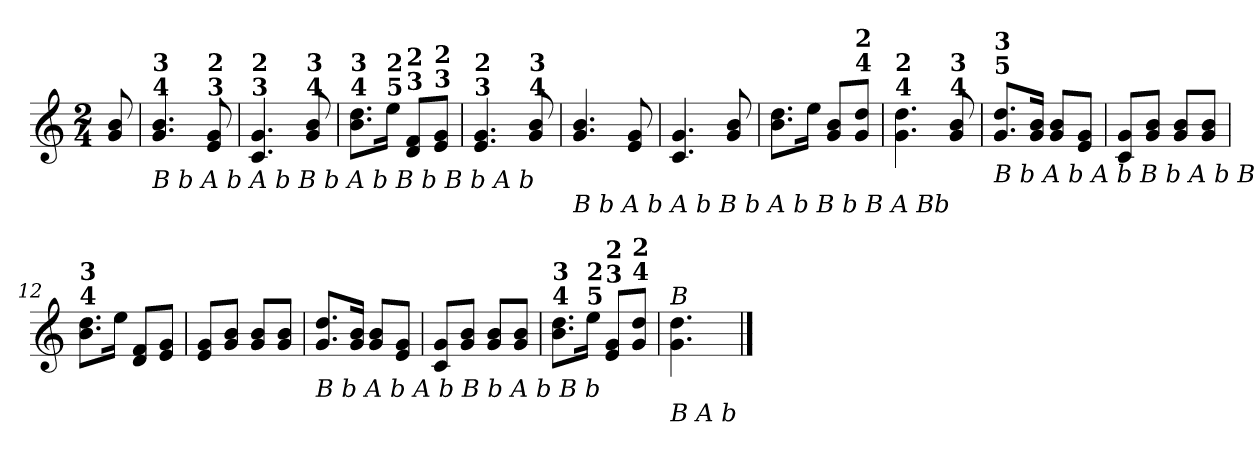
**kern
*part1
*staff1
!!LO:PB:g=z
*clefG2
*k[]
*C:
*M2/4
=1
8gi/ 8bi
=2
!LO:TX:b:i:t=B   b    A     b           A   b    B     b          A   b            B        b          B   b    A     b
!LO:TX:a:B:t=4
!LO:TX:B:t=3
4.gi/ 4.bi
!LO:TX:a:B:t=3
!LO:TX:B:t=2
8ei/ 8gi
=3
!LO:TX:a:B:t=3
!LO:TX:B:t=2
4.ci/ 4.gi
!LO:TX:a:B:t=4
!LO:TX:B:t=3
8gi/ 8bi
=4
!LO:TX:a:B:t=4
!LO:TX:B:t=3
8.bi\ 8.ddiL
!LO:TX:a:B:t=5
!LO:TX:B:t=2
16eei\Jk
!LO:TX:a:B:t=3
!LO:TX:B:t=2
8di/ 8fiL
!LO:TX:a:B:t=3
!LO:TX:B:t=2
8ei/ 8giJ
=5
!LO:TX:a:B:t=3
!LO:TX:B:t=2
4.ei/ 4.gi
!LO:TX:a:B:t=4
!LO:TX:B:t=3
8gi/ 8bi
!!LO:LB:g=z
=6
!LO:TX:b:i:t=B    b    A        b           A    b    B       b           A    b              B          b           B   A     Bb
4.gi/ 4.bi
8ei/ 8gi
=7
4.ci/ 4.gi
8gi/ 8bi
=8
8.bi\ 8.ddiL
16eei\Jk
8gi/ 8biL
!LO:TX:a:B:t=4
!LO:TX:B:t=2
8gi/ 8ddiJ
=9
!LO:TX:a:B:t=4
!LO:TX:B:t=2
4.gi\ 4.ddi
!LO:TX:a:B:t=4
!LO:TX:B:t=3
8gi/ 8bi
!!LO:LB:g=z
=10
!LO:TX:b:i:t=B     b        A       b          A      b       B       b         A   b           B      b          B       b      A       b
!LO:TX:a:B:t=5
!LO:TX:B:t=3
8.gi/ 8.ddiL
16gi/ 16biJk
8gi/ 8biL
8ei/ 8giJ
=11
8ci/ 8giL
8gi/ 8biJ
8gi/ 8biL
8gi/ 8biJ
=12
!LO:TX:a:B:t=4
!LO:TX:B:t=3
8.bi\ 8.ddiL
16eei\Jk
8di/ 8fiL
8ei/ 8giJ
=13
8ei/ 8giL
8gi/ 8biJ
8gi/ 8biL
8gi/ 8biJ
!!LO:LB:g=z
=14
!LO:TX:b:i:t=B    b          A       b           A      b        B      b           A   b            B      b
8.gi/ 8.ddiL
16gi/ 16biJk
8gi/ 8biL
8ei/ 8giJ
=15
8ci/ 8giL
8gi/ 8biJ
8gi/ 8biL
8gi/ 8biJ
=16
!LO:TX:a:B:t=4
!LO:TX:B:t=3
8.bi\ 8.ddiL
!LO:TX:a:B:t=5
!LO:TX:B:t=2
16eei\Jk
!LO:TX:a:B:t=3
!LO:TX:B:t=2
8ei/ 8giL
!LO:TX:a:B:t=4
!LO:TX:B:t=2
8gi/ 8ddiJ
=17
!LO:TX:b:i:t=B  A  b
!LO:TX:i:t=B
4.gi\ 4.ddi
==
*-
